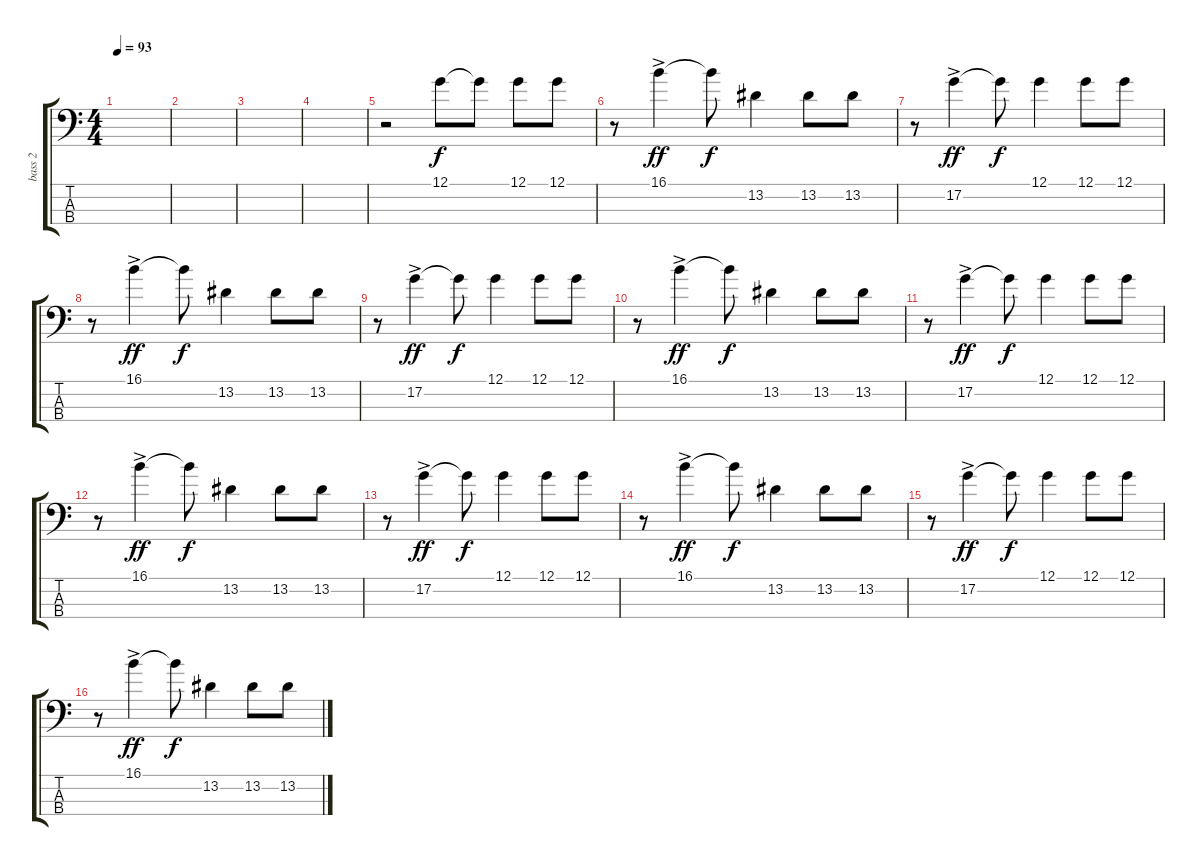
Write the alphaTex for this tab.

\track ("bass 2" "bass 2") {instrument electricbassfinger}
\staff {score tabs}
\tuning (G2 D2 A1 E1) {hide}
\ts (4 4)
\tempo 93
\clef f4
\ks c
|
|
|
|
r.2 12.1.8 12.1{t}.8 12.1.8 12.1.8 |
r.8 16.1{ac}.4{dy ff} 16.1{t}.8{dy f} 13.2.4 13.2.8 13.2.8 |
r.8 17.2{ac}.4{dy ff} 17.2{t}.8{dy f} 12.1.4 12.1.8 12.1.8 |
r.8 16.1{ac}.4{dy ff} 16.1{t}.8{dy f} 13.2.4 13.2.8 13.2.8 |
r.8 17.2{ac}.4{dy ff} 17.2{t}.8{dy f} 12.1.4 12.1.8 12.1.8 |
r.8 16.1{ac}.4{dy ff} 16.1{t}.8{dy f} 13.2.4 13.2.8 13.2.8 |
r.8 17.2{ac}.4{dy ff} 17.2{t}.8{dy f} 12.1.4 12.1.8 12.1.8 |
r.8 16.1{ac}.4{dy ff} 16.1{t}.8{dy f} 13.2.4 13.2.8 13.2.8 |
r.8 17.2{ac}.4{dy ff} 17.2{t}.8{dy f} 12.1.4 12.1.8 12.1.8 |
r.8 16.1{ac}.4{dy ff} 16.1{t}.8{dy f} 13.2.4 13.2.8 13.2.8 |
r.8 17.2{ac}.4{dy ff} 17.2{t}.8{dy f} 12.1.4 12.1.8 12.1.8 |
r.8 16.1{ac}.4{dy ff} 16.1{t}.8{dy f} 13.2.4 13.2.8 13.2.8
